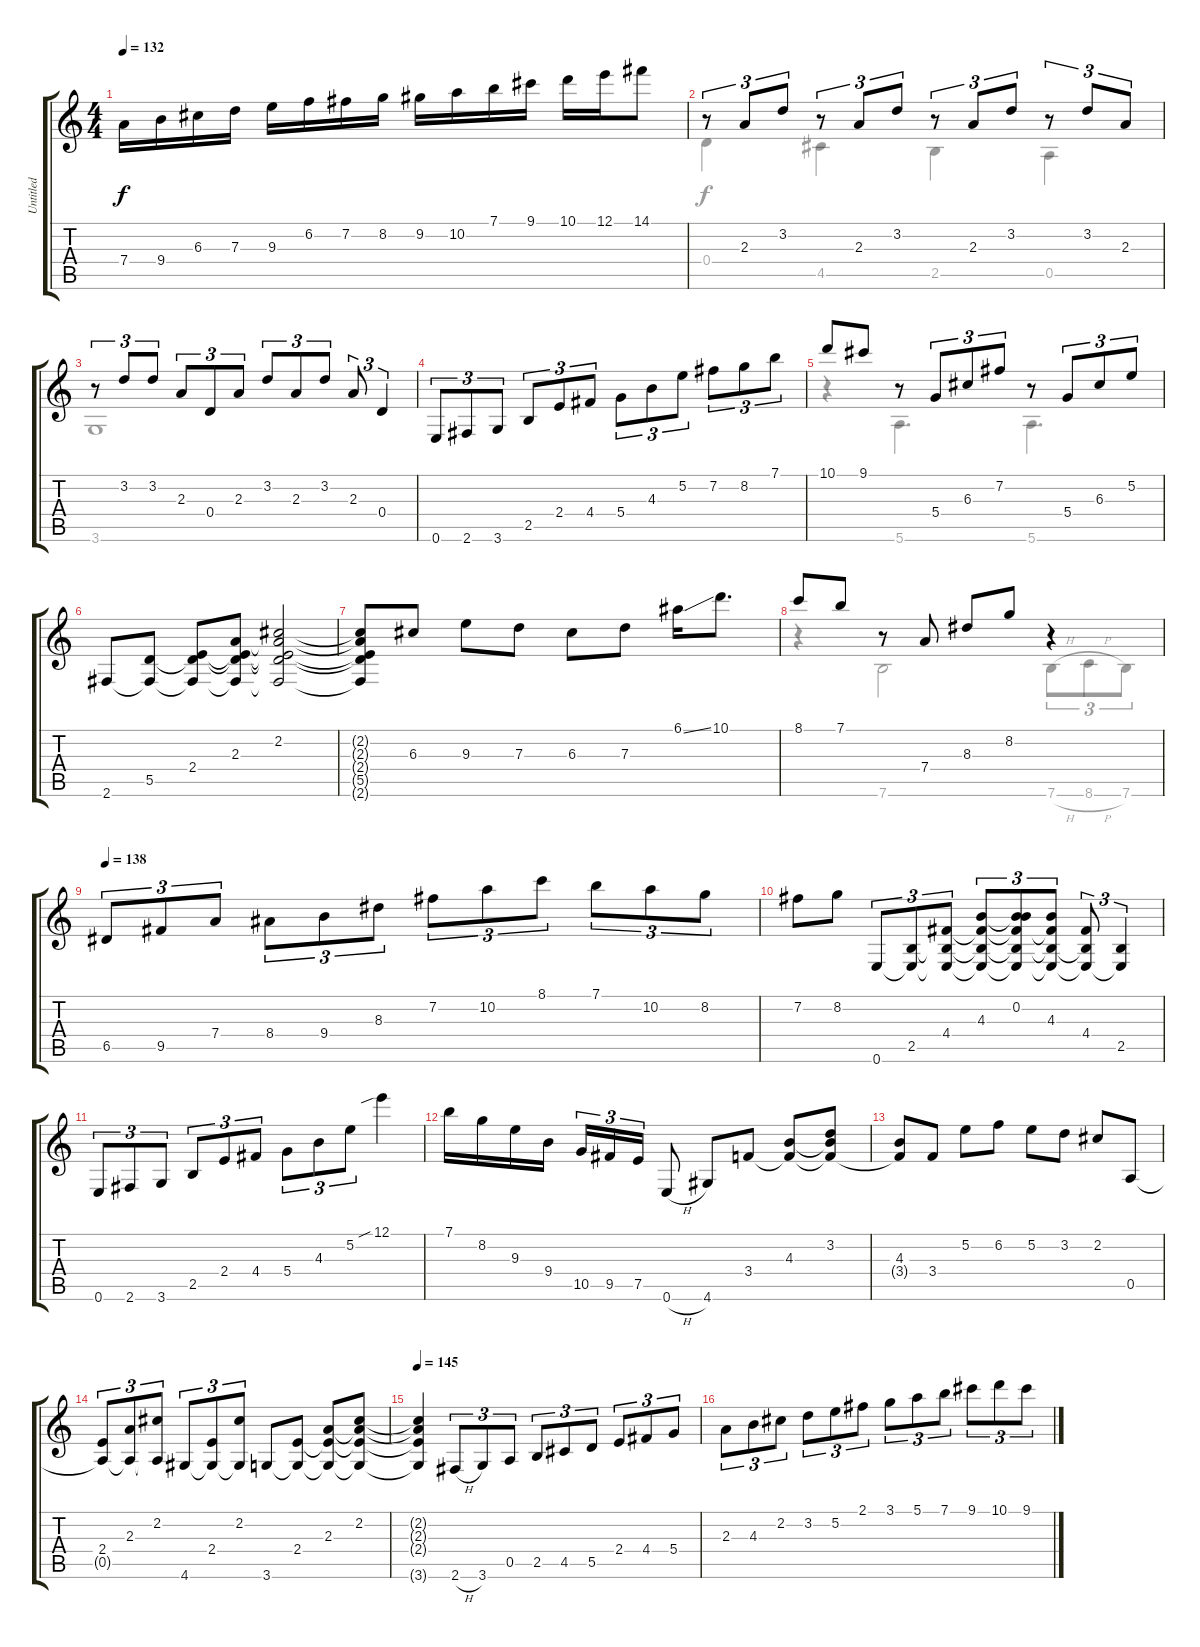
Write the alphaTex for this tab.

\track ("Untitled" "Untitled") {instrument acousticguitarnylon}
\staff {score tabs}
\tuning (E4 B3 G3 D3 A2 E2) {hide}
\voice
\ts (4 4)
\tempo 132
\clef g2
\ks c
7.4.16{dy f instrument acousticguitarnylon} 9.4.16 6.3.16 7.3.16 9.3.16 6.2.16 7.2.16 8.2.16 9.2.16 10.2.16 7.1.16 9.1.16 10.1.16 12.1.16 14.1.8 |
r.8{tu (3 2)} 2.3.8{tu (3 2)} 3.2.8{tu (3 2)} r.8{tu (3 2)} 2.3.8{tu (3 2)} 3.2.8{tu (3 2)} r.8{tu (3 2)} 2.3.8{tu (3 2)} 3.2.8{tu (3 2)} r.8{tu (3 2)} 3.2.8{tu (3 2)} 2.3.8{tu (3 2)} |
r.8{tu (3 2)} 3.2.8{tu (3 2)} 3.2.8{tu (3 2)} 2.3.8{tu (3 2)} 0.4.8{tu (3 2)} 2.3.8{tu (3 2)} 3.2.8{tu (3 2)} 2.3.8{tu (3 2)} 3.2.8{tu (3 2)} 2.3.8{tu (3 2)} 0.4.4{tu (3 2)} |
0.6.8{tu (3 2)} 2.6.8{tu (3 2)} 3.6.8{tu (3 2)} 2.5.8{tu (3 2)} 2.4.8{tu (3 2)} 4.4.8{tu (3 2)} 5.4.8{tu (3 2)} 4.3.8{tu (3 2)} 5.2.8{tu (3 2)} 7.2.8{tu (3 2)} 8.2.8{tu (3 2)} 7.1.8{tu (3 2)} |
10.1.8 9.1.8 r.8 5.4.8{tu (3 2)} 6.3.8{tu (3 2)} 7.2.8{tu (3 2)} r.8 5.4.8{tu (3 2)} 6.3.8{tu (3 2)} 5.2.8{tu (3 2)} |
2.6.8 (5.5 2.6{t}).8 (2.4 5.5{t} 2.6{t}).8 (2.3 2.4{t} 5.5{t} 2.6{t}).8 (2.2 2.3{t} 2.4{t} 5.5{t} 2.6{t}).2 |
(2.2{t} 2.3{t} 2.4{t} 5.5{t} 2.6{t}).8 6.3.8 9.3.8 7.3.8 6.3.8 7.3.8 6.1{ss}.16 10.1.8{d} |
8.1.8 7.1.8 r.8 7.4.8 8.3.8 8.2.8 r.4 |
\tempo 138
6.5.8{tu (3 2)} 9.5.8{tu (3 2)} 7.4.8{tu (3 2)} 8.4.8{tu (3 2)} 9.4.8{tu (3 2)} 8.3.8{tu (3 2)} 7.2.8{tu (3 2)} 10.2.8{tu (3 2)} 8.1.8{tu (3 2)} 7.1.8{tu (3 2)} 10.2.8{tu (3 2)} 8.2.8{tu (3 2)} |
7.2.8 8.2.8 0.6.8{tu (3 2)} (2.5 0.6{t}).8{tu (3 2)} (4.4 2.5{t} 0.6{t}).8{tu (3 2)} (4.3 4.4{t} 2.5{t} 0.6{t}).8{tu (3 2)} (0.2 4.3{t} 4.4{t} 2.5{t} 0.6{t}).8{tu (3 2)} (4.3 4.4{t} 2.5{t} 0.6{t}).8{tu (3 2)} (4.4 2.5{t} 0.6{t}).8{tu (3 2)} (2.5 0.6{t}).4{tu (3 2)} |
0.6.8{tu (3 2)} 2.6.8{tu (3 2)} 3.6.8{tu (3 2)} 2.5.8{tu (3 2)} 2.4.8{tu (3 2)} 4.4.8{tu (3 2)} 5.4.8{tu (3 2)} 4.3.8{tu (3 2)} 5.2.8{tu (3 2)} 12.1{sib}.4 |
7.1.16 8.2.16 9.3.16 9.4.16 10.5.16{tu (3 2)} 9.5.16{tu (3 2)} 7.5.16{tu (3 2)} 0.6{h}.8 4.6.8 3.4.8 (4.3 3.4{t}).8 (3.2 4.3{t} 3.4{t}).8 |
(4.3 3.4{t}).8 3.4.8 5.2.8 6.2.8 5.2.8 3.2.8 2.2.8 0.5.8 |
(2.4 0.5{t}).8{tu (3 2)} (2.3 0.5{t}).8{tu (3 2)} (2.2 0.5{t}).8{tu (3 2)} 4.6.8{tu (3 2)} (2.4 4.6{t}).8{tu (3 2)} (2.2 4.6{t}).8{tu (3 2)} 3.6.8 (2.4 3.6{t}).8 (2.3 2.4{t} 3.6{t}).8 (2.2 2.3{t} 2.4{t} 3.6{t}).8 |
\tempo 145
(2.2{t} 2.3{t} 2.4{t} 3.6{t}).4 2.6{h}.8{tu (3 2)} 3.6.8{tu (3 2)} 0.5.8{tu (3 2)} 2.5.8{tu (3 2)} 4.5.8{tu (3 2)} 5.5.8{tu (3 2)} 2.4.8{tu (3 2)} 4.4.8{tu (3 2)} 5.4.8{tu (3 2)} |
2.3.8{tu (3 2)} 4.3.8{tu (3 2)} 2.2.8{tu (3 2)} 3.2.8{tu (3 2)} 5.2.8{tu (3 2)} 2.1.8{tu (3 2)} 3.1.8{tu (3 2)} 5.1.8{tu (3 2)} 7.1.8{tu (3 2)} 9.1.8{tu (3 2)} 10.1.8{tu (3 2)} 9.1.8{tu (3 2)}
\voice
\clef g2
\ottava regular
\simile none
\ks c
|
0.4.4 4.5.4 2.5.4 0.5.4 |
3.6.1 |
|
r.4 5.6.4{d} 5.6.4{d} |
|
|
r.4 7.6.2 7.6{h}.8{tu (3 2)} 8.6{h}.8{tu (3 2)} 7.6.8{tu (3 2)} |
|
|
|
|
|
|
|
